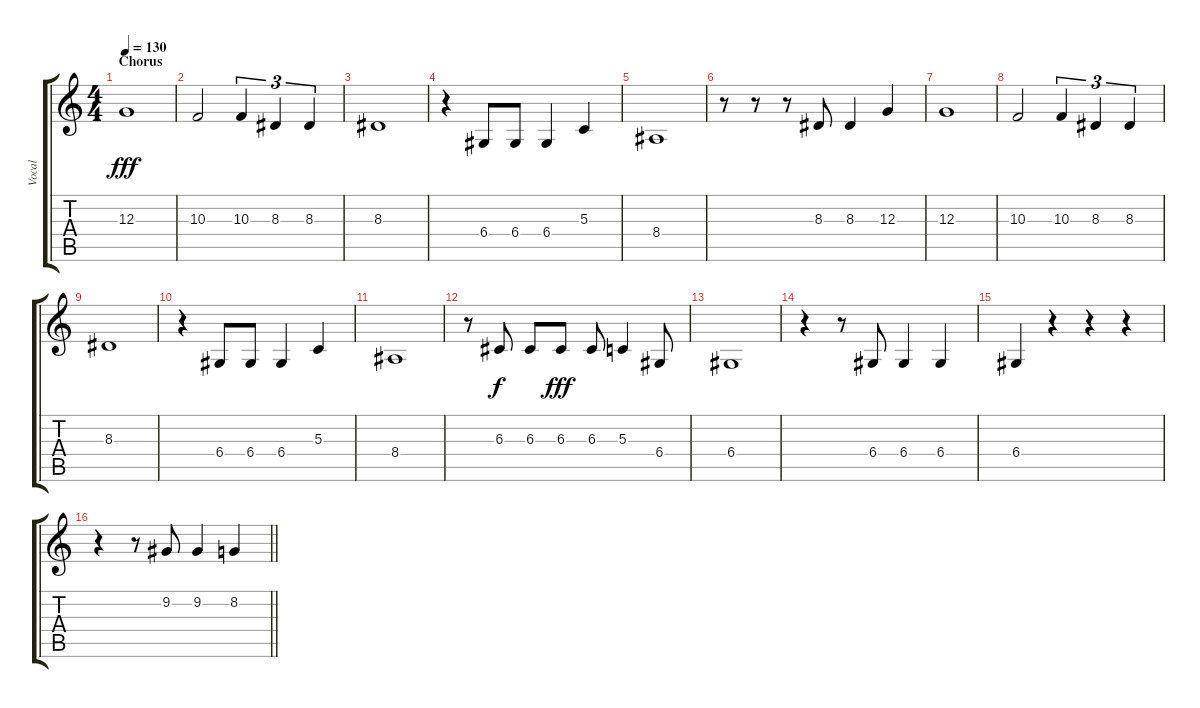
\track ("Vocal" "Vocal") {instrument tangoaccordion}
\staff {score tabs}
\tuning (E4 B3 G3 D3 A2 E2) {hide}
\ts (4 4)
\section ("" "Chorus")
\tempo 130
\clef g2
\ks c
12.3.1{dy fff} |
10.3.2 10.3.4{tu (3 2)} 8.3.4{tu (3 2)} 8.3.4{tu (3 2)} |
8.3.1 |
r.4 6.4.8 6.4.8 6.4.4 5.3.4 |
8.4.1 |
r.8 r.8 r.8 8.3.8 8.3.4 12.3.4 |
12.3.1 |
10.3.2 10.3.4{tu (3 2)} 8.3.4{tu (3 2)} 8.3.4{tu (3 2)} |
8.3.1 |
r.4 6.4.8 6.4.8 6.4.4 5.3.4 |
8.4.1 |
r.8 6.3.8{dy f} 6.3.8 6.3.8{dy fff} 6.3.8 5.3.4 6.4.8 |
6.4.1 |
r.4 r.8 6.4.8 6.4.4 6.4.4 |
6.4.4 r.4 r.4 r.4 |
\barLineRight lightlight
r.4 r.8 9.2.8 9.2.4 8.2.4
